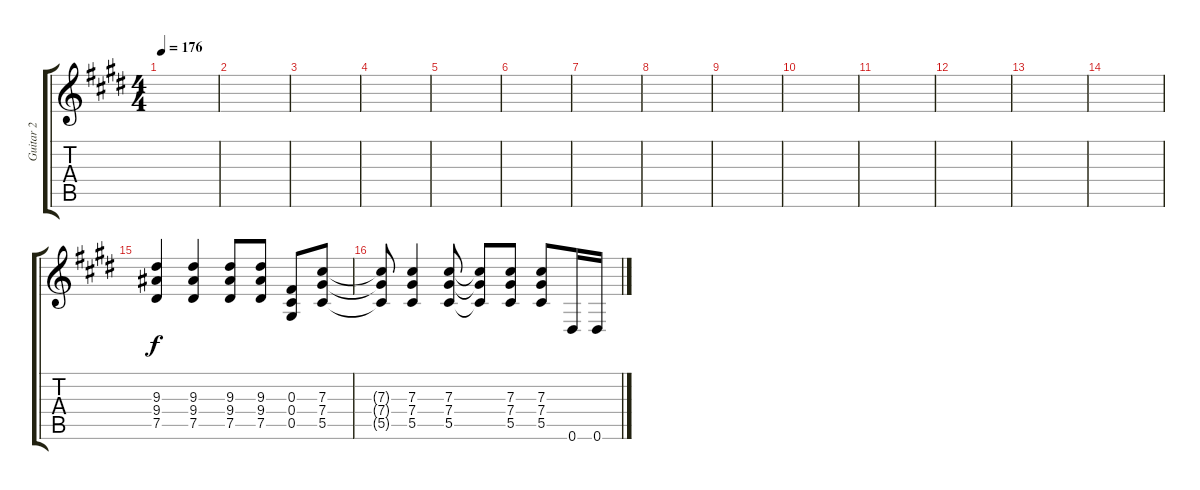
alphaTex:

\track ("Guitar 2" "Guitar 2") {instrument overdrivenguitar}
\staff {score tabs}
\tuning (Eb4 Bb3 Gb3 Db3 Ab2 Eb2) {hide}
\ts (4 4)
\tempo 176
\clef g2
\ks e
|
|
|
|
|
|
|
|
|
|
|
|
|
|
(9.3 9.4 7.5).4 (9.3 9.4 7.5).4 (9.3 9.4 7.5).8 (9.3 9.4 7.5).8 (0.3 0.4 0.5).8 (7.3 7.4 5.5).8 |
(7.3{t} 7.4{t} 5.5{t}).8 (7.3 7.4 5.5).4 (7.3 7.4 5.5).8 (7.3{t} 7.4{t} 5.5{t}).8 (7.3 7.4 5.5).8 (7.3 7.4 5.5).8 0.6.16 0.6.16
